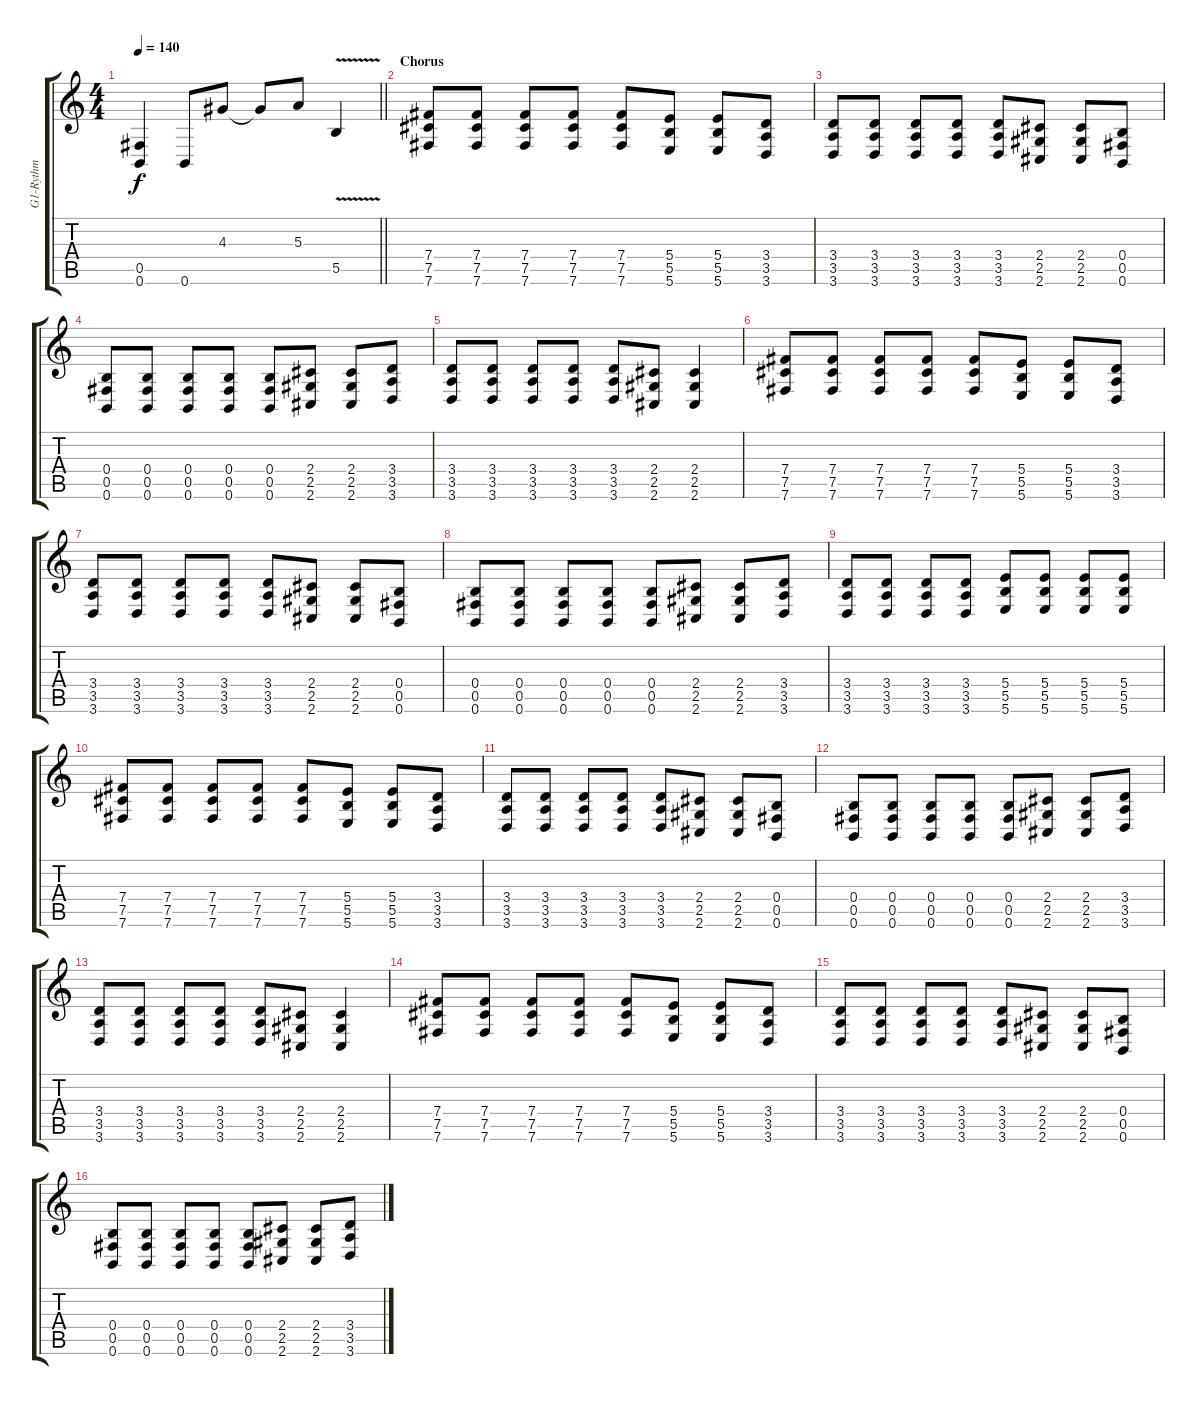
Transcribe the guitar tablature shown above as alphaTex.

\track ("G1-Rythm" "G1-Rythm") {instrument distortionguitar}
\staff {score tabs}
\tuning (Db4 Ab3 E3 B2 Gb2 B1) {hide}
\ts (4 4)
\tempo 140
\clef g2
\barLineRight lightlight
\ks c
(0.5{t} 0.6{t}).4{dy f} 0.6.8 4.3.8 4.3{t}.8 5.3.8 5.5{v}.4 |
\section ("" "Chorus")
(7.4 7.5 7.6).8 (7.4 7.5 7.6).8 (7.4 7.5 7.6).8 (7.4 7.5 7.6).8 (7.4 7.5 7.6).8 (5.4 5.5 5.6).8 (5.4 5.5 5.6).8 (3.4 3.5 3.6).8 |
(3.4 3.5 3.6).8 (3.4 3.5 3.6).8 (3.4 3.5 3.6).8 (3.4 3.5 3.6).8 (3.4 3.5 3.6).8 (2.4 2.5 2.6).8 (2.4 2.5 2.6).8 (0.4 0.5 0.6).8 |
(0.4 0.5 0.6).8 (0.4 0.5 0.6).8 (0.4 0.5 0.6).8 (0.4 0.5 0.6).8 (0.4 0.5 0.6).8 (2.4 2.5 2.6).8 (2.4 2.5 2.6).8 (3.4 3.5 3.6).8 |
(3.4 3.5 3.6).8 (3.4 3.5 3.6).8 (3.4 3.5 3.6).8 (3.4 3.5 3.6).8 (3.4 3.5 3.6).8 (2.4 2.5 2.6).8 (2.4 2.5 2.6).4 |
(7.4 7.5 7.6).8 (7.4 7.5 7.6).8 (7.4 7.5 7.6).8 (7.4 7.5 7.6).8 (7.4 7.5 7.6).8 (5.4 5.5 5.6).8 (5.4 5.5 5.6).8 (3.4 3.5 3.6).8 |
(3.4 3.5 3.6).8 (3.4 3.5 3.6).8 (3.4 3.5 3.6).8 (3.4 3.5 3.6).8 (3.4 3.5 3.6).8 (2.4 2.5 2.6).8 (2.4 2.5 2.6).8 (0.4 0.5 0.6).8 |
(0.4 0.5 0.6).8 (0.4 0.5 0.6).8 (0.4 0.5 0.6).8 (0.4 0.5 0.6).8 (0.4 0.5 0.6).8 (2.4 2.5 2.6).8 (2.4 2.5 2.6).8 (3.4 3.5 3.6).8 |
(3.4 3.5 3.6).8 (3.4 3.5 3.6).8 (3.4 3.5 3.6).8 (3.4 3.5 3.6).8 (5.4 5.5 5.6).8 (5.4 5.5 5.6).8 (5.4 5.5 5.6).8 (5.4 5.5 5.6).8 |
(7.4 7.5 7.6).8 (7.4 7.5 7.6).8 (7.4 7.5 7.6).8 (7.4 7.5 7.6).8 (7.4 7.5 7.6).8 (5.4 5.5 5.6).8 (5.4 5.5 5.6).8 (3.4 3.5 3.6).8 |
(3.4 3.5 3.6).8 (3.4 3.5 3.6).8 (3.4 3.5 3.6).8 (3.4 3.5 3.6).8 (3.4 3.5 3.6).8 (2.4 2.5 2.6).8 (2.4 2.5 2.6).8 (0.4 0.5 0.6).8 |
(0.4 0.5 0.6).8 (0.4 0.5 0.6).8 (0.4 0.5 0.6).8 (0.4 0.5 0.6).8 (0.4 0.5 0.6).8 (2.4 2.5 2.6).8 (2.4 2.5 2.6).8 (3.4 3.5 3.6).8 |
(3.4 3.5 3.6).8 (3.4 3.5 3.6).8 (3.4 3.5 3.6).8 (3.4 3.5 3.6).8 (3.4 3.5 3.6).8 (2.4 2.5 2.6).8 (2.4 2.5 2.6).4 |
(7.4 7.5 7.6).8 (7.4 7.5 7.6).8 (7.4 7.5 7.6).8 (7.4 7.5 7.6).8 (7.4 7.5 7.6).8 (5.4 5.5 5.6).8 (5.4 5.5 5.6).8 (3.4 3.5 3.6).8 |
(3.4 3.5 3.6).8 (3.4 3.5 3.6).8 (3.4 3.5 3.6).8 (3.4 3.5 3.6).8 (3.4 3.5 3.6).8 (2.4 2.5 2.6).8 (2.4 2.5 2.6).8 (0.4 0.5 0.6).8 |
(0.4 0.5 0.6).8 (0.4 0.5 0.6).8 (0.4 0.5 0.6).8 (0.4 0.5 0.6).8 (0.4 0.5 0.6).8 (2.4 2.5 2.6).8 (2.4 2.5 2.6).8 (3.4 3.5 3.6).8
